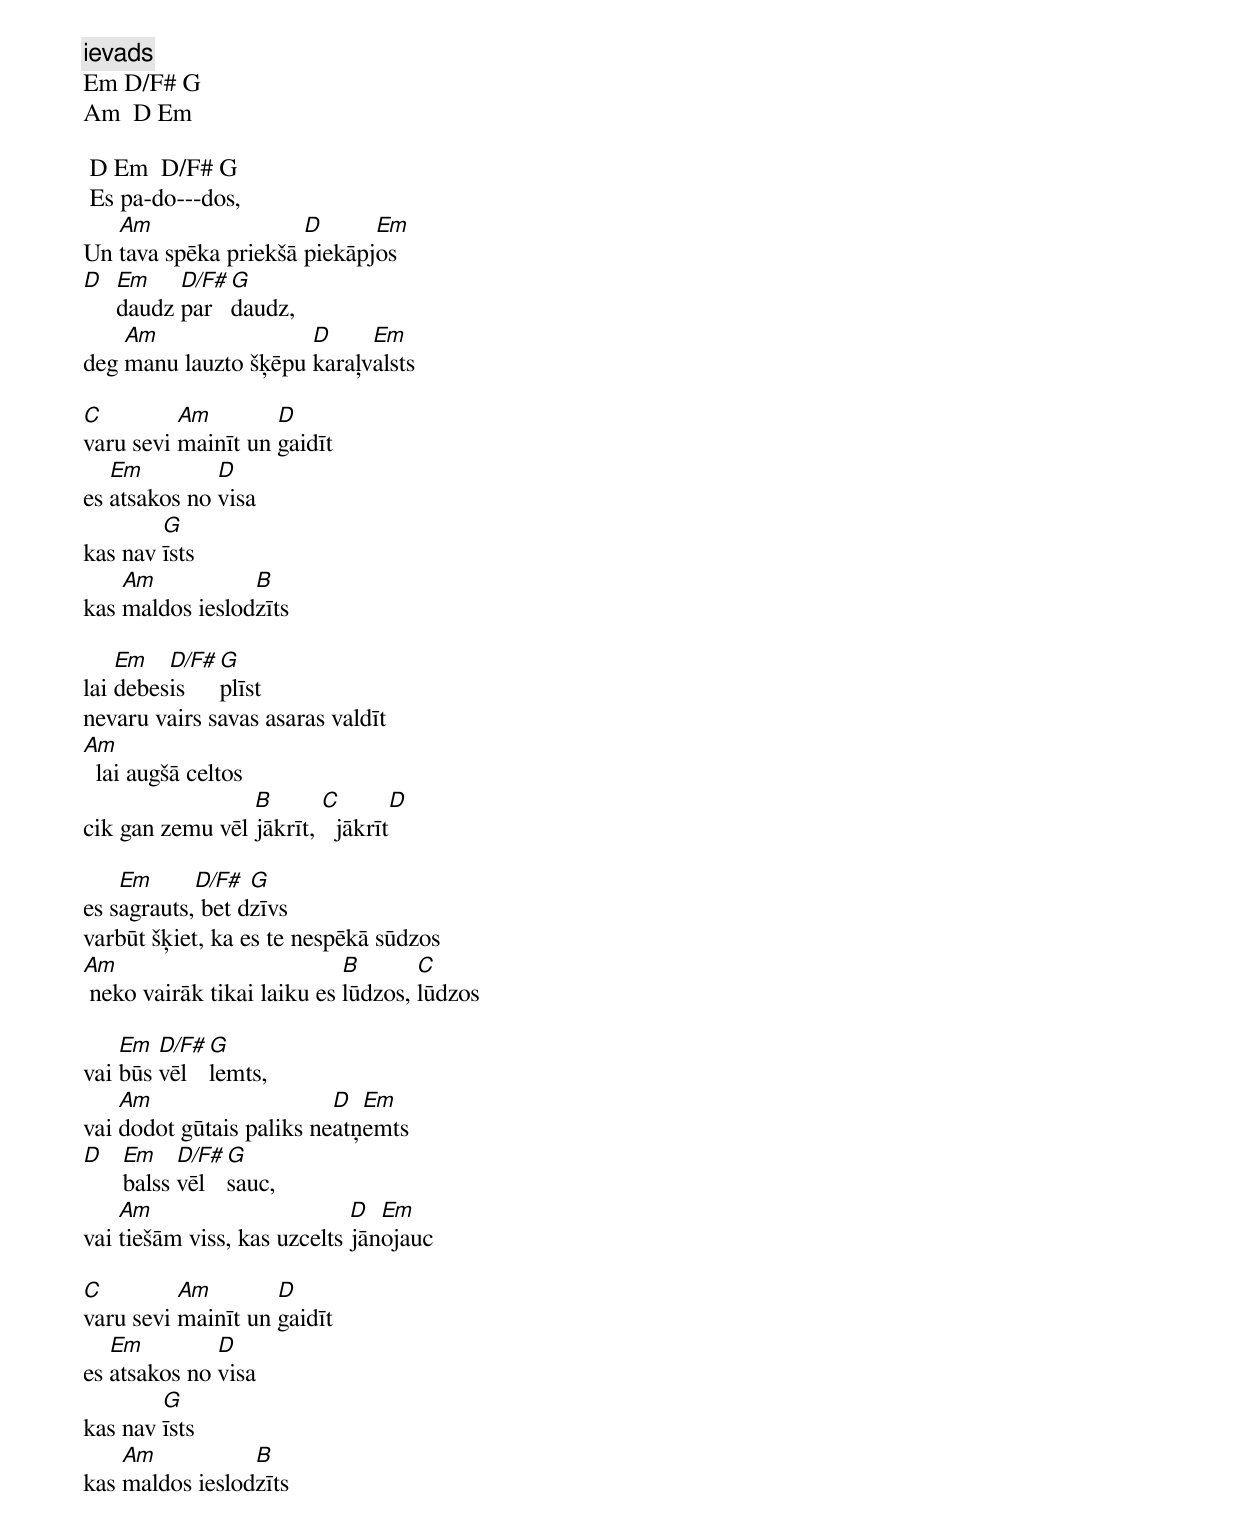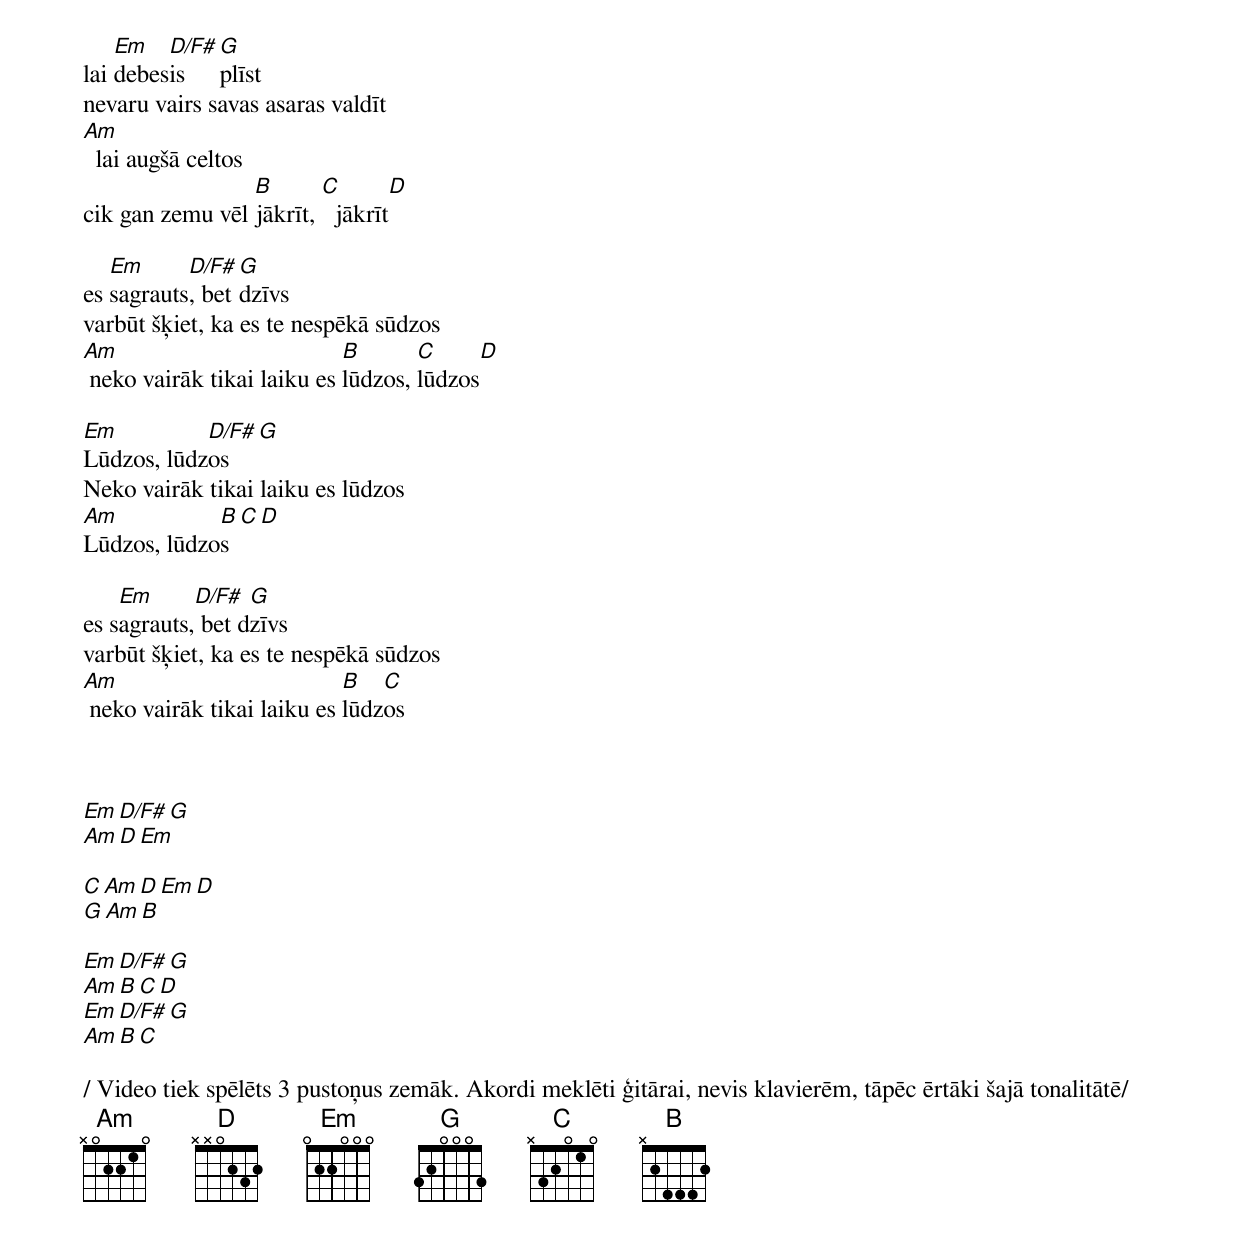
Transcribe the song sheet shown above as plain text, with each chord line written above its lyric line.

[ievads]
Em D/F# G
Am  D Em

 D Em  D/F# G
 Es pa-do---dos,
   Am                 D      Em
Un tava spēka priekšā piekāpjos
D Em    D/F# G
  daudz par  daudz,
    Am                D     Em
deg manu lauzto šķēpu karaļvalsts

C         Am        D
varu sevi mainīt un gaidīt
   Em         D
es atsakos no visa
        G
kas nav īsts
    Am           B
kas maldos ieslodzīts

    Em   D/F#  G
lai debesis    plīst
nevaru vairs savas asaras valdīt
Am
  lai augšā celtos
                 B       C       D
cik gan zemu vēl jākrīt,   jākrīt

    Em      D/F#  G
es sagrauts, bet dzīvs
varbūt šķiet, ka es te nespēkā sūdzos
Am                          B       C
 neko vairāk tikai laiku es lūdzos, lūdzos

    Em  D/F# G
vai būs vēl  lemts,
    Am                    D  Em
vai dodot gūtais paliks neatņemts
D  Em    D/F# G
   balss vēl  sauc,
    Am                       D  Em
vai tiešām viss, kas uzcelts jānojauc

C         Am        D
varu sevi mainīt un gaidīt
   Em         D
es atsakos no visa
        G
kas nav īsts
    Am           B
kas maldos ieslodzīts

    Em   D/F#  G
lai debesis    plīst
nevaru vairs savas asaras valdīt
Am
  lai augšā celtos
                 B       C       D
cik gan zemu vēl jākrīt,   jākrīt

   Em      D/F#  G
es sagrauts, bet dzīvs
varbūt šķiet, ka es te nespēkā sūdzos
Am                          B       C     D
 neko vairāk tikai laiku es lūdzos, lūdzos

Em          D/F# G
Lūdzos, lūdzos
Neko vairāk tikai laiku es lūdzos
Am           B   C   D
Lūdzos, lūdzos

    Em      D/F#  G
es sagrauts, bet dzīvs
varbūt šķiet, ka es te nespēkā sūdzos
Am                          B   C
 neko vairāk tikai laiku es lūdzos



Em D/F# G
Am  D Em

C Am D Em D
G Am B

Em D/F# G
Am B C D
Em D/F# G
Am B C

/ Video tiek spēlēts 3 pustoņus zemāk. Akordi meklēti ģitārai, nevis klavierēm, tāpēc ērtāki šajā tonalitātē/
